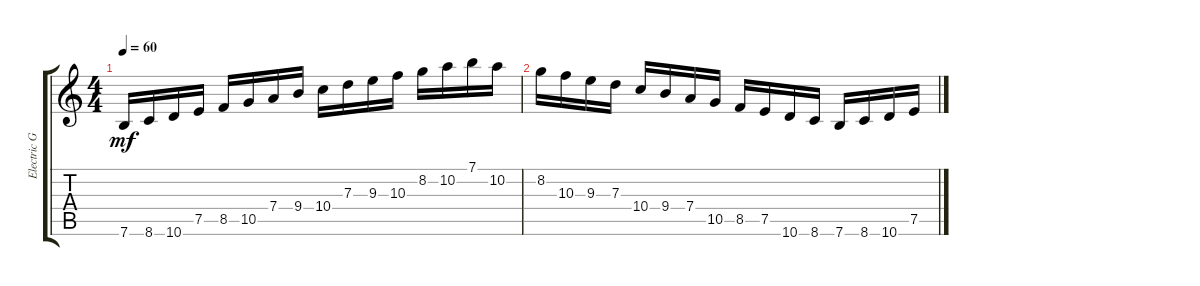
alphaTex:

\track ("Electric Guitar (Jazz)" "Electric G") {instrument electricguitarjazz}
\staff {score tabs}
\tuning (E4 B3 G3 D3 A2 E2) {hide}
\ts (4 4)
\tempo 60
\clef g2
\ks c
7.6.16{dy mf instrument electricguitarjazz} 8.6.16 10.6.16 7.5.16 8.5.16 10.5.16 7.4.16 9.4.16 10.4.16 7.3.16 9.3.16 10.3.16 8.2.16 10.2.16 7.1.16 10.2.16 |
8.2.16 10.3.16 9.3.16 7.3.16 10.4.16 9.4.16 7.4.16 10.5.16 8.5.16 7.5.16 10.6.16 8.6.16 7.6.16 8.6.16 10.6.16 7.5.16
